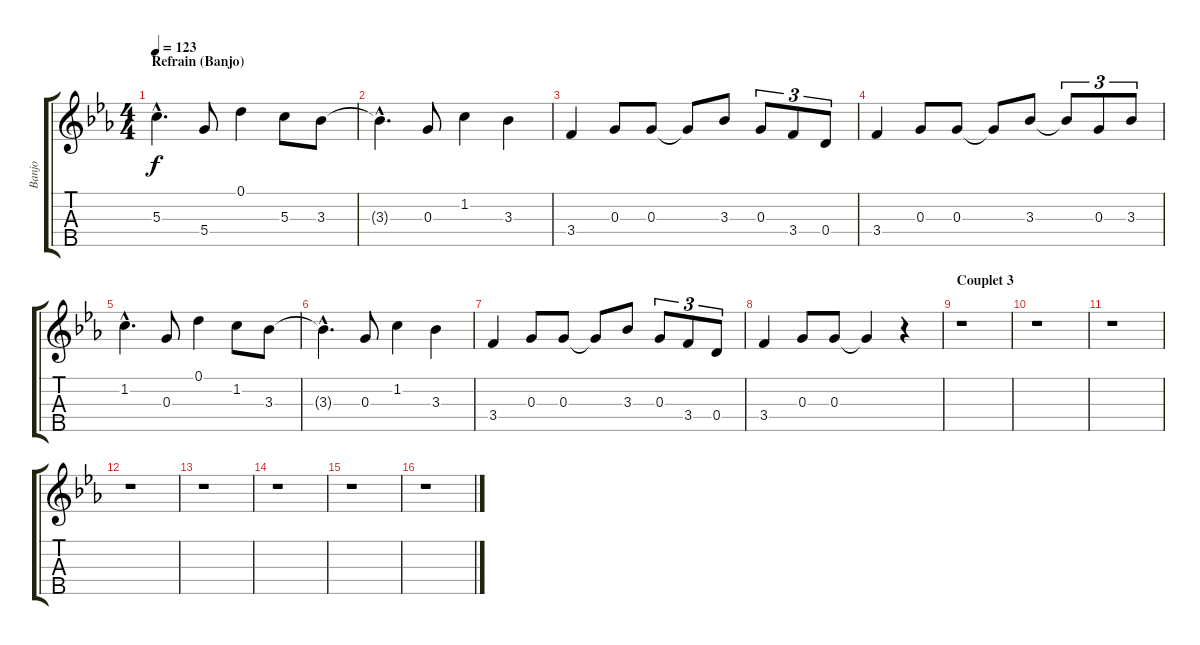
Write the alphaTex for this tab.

\track ("Banjo" "Banjo") {instrument banjo}
\staff {score tabs}
\tuning (D4 B3 G3 D3 G4) {hide}
\displaytranspose 12
\ts (4 4)
\section ("" "Refrain (Banjo)")
\tempo 123
\clef g2
\ks cminor
5.3{hac}.4{d dy f} 5.4.8 0.1.4 5.3.8 3.3.8 |
3.3{hac t}.4{d} 0.3.8 1.2.4 3.3.4 |
3.4.4 0.3.8 0.3.8 0.3{t}.8 3.3.8 0.3.8{tu (3 2)} 3.4.8{tu (3 2)} 0.4.8{tu (3 2)} |
3.4.4 0.3.8 0.3.8 0.3{t}.8 3.3.8 3.3{t}.8{tu (3 2)} 0.3.8{tu (3 2)} 3.3.8{tu (3 2)} |
1.2{hac}.4{d} 0.3.8 0.1.4 1.2.8 3.3.8 |
3.3{hac t}.4{d} 0.3.8 1.2.4 3.3.4 |
3.4.4 0.3.8 0.3.8 0.3{t}.8 3.3.8 0.3.8{tu (3 2)} 3.4.8{tu (3 2)} 0.4.8{tu (3 2)} |
3.4.4 0.3.8 0.3.8 0.3{t}.4 r.4 |
\section ("" "Couplet 3")
r.1 |
r.1 |
r.1 |
r.1 |
r.1 |
r.1 |
r.1 |
r.1
